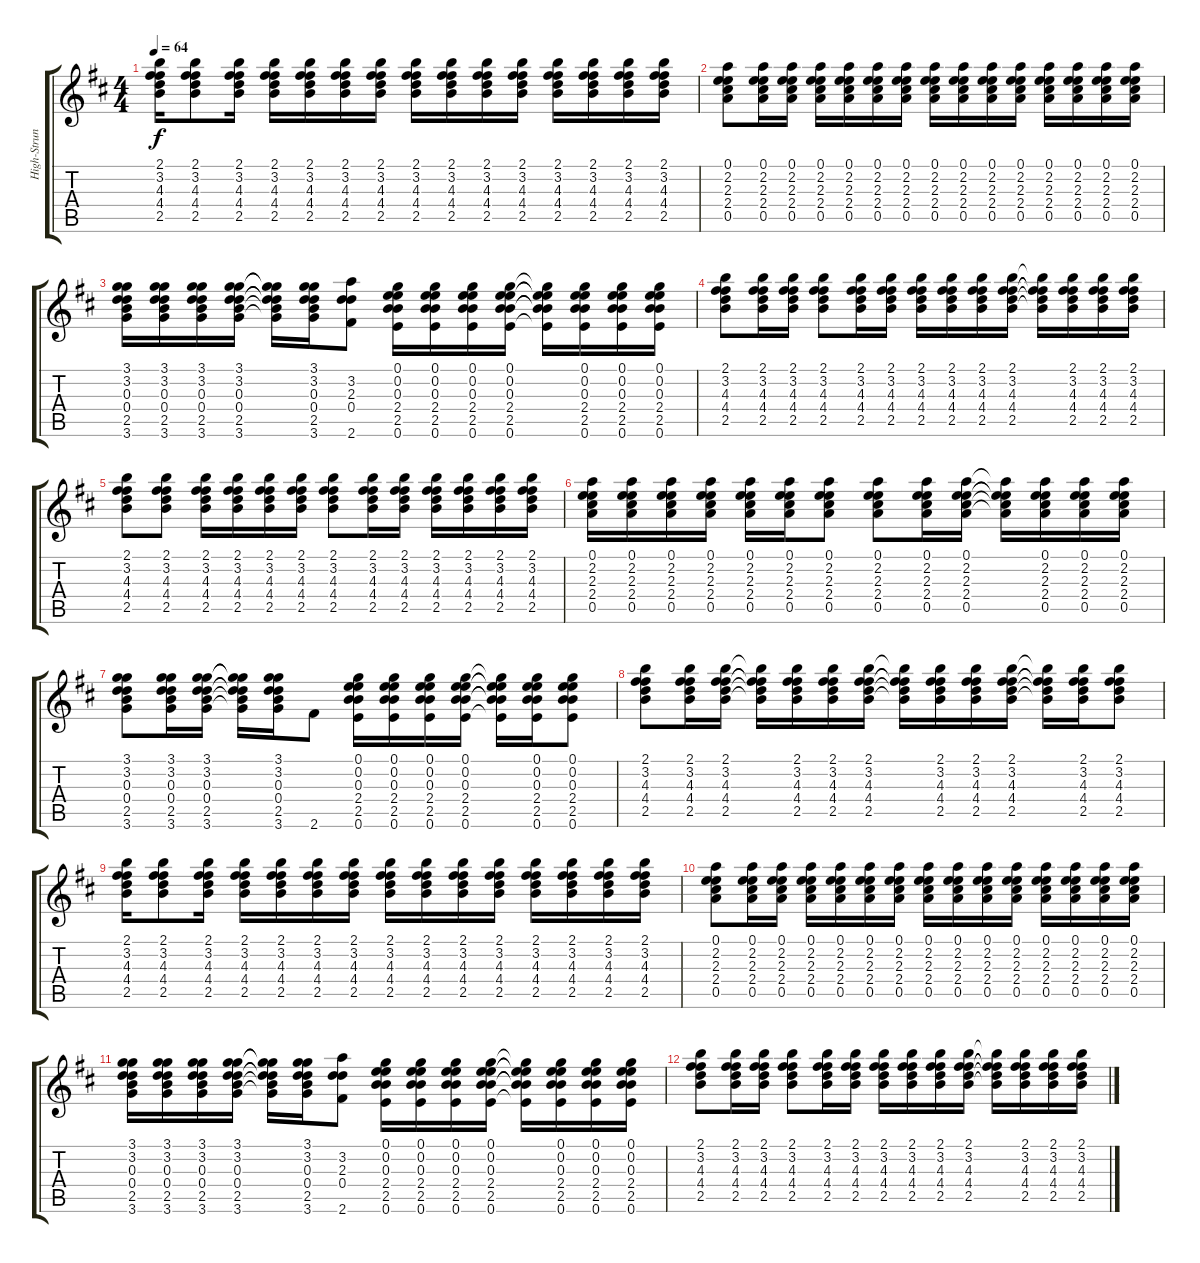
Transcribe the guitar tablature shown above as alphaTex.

\track ("High-Strung Acoustic" "High-Strun") {instrument electricguitarjazz}
\staff {score tabs}
\tuning (E4 B3 G4 D4 A3 E3) {hide}
\ts (4 4)
\tempo 64
\clef g2
\ks d
(2.1 3.2 4.3 4.4 2.5).16{dy f} (2.1 3.2 4.3 4.4 2.5).8 (2.1 3.2 4.3 4.4 2.5).16 (2.1 3.2 4.3 4.4 2.5).16 (2.1 3.2 4.3 4.4 2.5).16 (2.1 3.2 4.3 4.4 2.5).16 (2.1 3.2 4.3 4.4 2.5).16 (2.1 3.2 4.3 4.4 2.5).16 (2.1 3.2 4.3 4.4 2.5).16 (2.1 3.2 4.3 4.4 2.5).16 (2.1 3.2 4.3 4.4 2.5).16 (2.1 3.2 4.3 4.4 2.5).16 (2.1 3.2 4.3 4.4 2.5).16 (2.1 3.2 4.3 4.4 2.5).16 (2.1 3.2 4.3 4.4 2.5).16 |
(0.1 2.2 2.3 2.4 0.5).8 (0.1 2.2 2.3 2.4 0.5).16 (0.1 2.2 2.3 2.4 0.5).16 (0.1 2.2 2.3 2.4 0.5).16 (0.1 2.2 2.3 2.4 0.5).16 (0.1 2.2 2.3 2.4 0.5).16 (0.1 2.2 2.3 2.4 0.5).16 (0.1 2.2 2.3 2.4 0.5).16 (0.1 2.2 2.3 2.4 0.5).16 (0.1 2.2 2.3 2.4 0.5).16 (0.1 2.2 2.3 2.4 0.5).16 (0.1 2.2 2.3 2.4 0.5).16 (0.1 2.2 2.3 2.4 0.5).16 (0.1 2.2 2.3 2.4 0.5).16 (0.1 2.2 2.3 2.4 0.5).16 |
(3.1 3.2 0.3 0.4 2.5 3.6).16 (3.1 3.2 0.3 0.4 2.5 3.6).16 (3.1 3.2 0.3 0.4 2.5 3.6).16 (3.1 3.2 0.3 0.4 2.5 3.6).16 (3.1{t} 3.2{t} 0.3{t} 0.4{t} 2.5{t} 3.6{t}).16 (3.1 3.2 0.3 0.4 2.5 3.6).16 (3.2 2.3 0.4 2.6).8 (0.1 0.2 0.3 2.4 2.5 0.6).16 (0.1 0.2 0.3 2.4 2.5 0.6).16 (0.1 0.2 0.3 2.4 2.5 0.6).16 (0.1 0.2 0.3 2.4 2.5 0.6).16 (0.1{t} 0.2{t} 0.3{t} 2.4{t} 2.5{t} 0.6{t}).16 (0.1 0.2 0.3 2.4 2.5 0.6).16 (0.1 0.2 0.3 2.4 2.5 0.6).16 (0.1 0.2 0.3 2.4 2.5 0.6).16 |
(2.1 3.2 4.3 4.4 2.5).8 (2.1 3.2 4.3 4.4 2.5).16 (2.1 3.2 4.3 4.4 2.5).16 (2.1 3.2 4.3 4.4 2.5).8 (2.1 3.2 4.3 4.4 2.5).16 (2.1 3.2 4.3 4.4 2.5).16 (2.1 3.2 4.3 4.4 2.5).16 (2.1 3.2 4.3 4.4 2.5).16 (2.1 3.2 4.3 4.4 2.5).16 (2.1 3.2 4.3 4.4 2.5).16 (2.1{t} 3.2{t} 4.3{t} 4.4{t} 2.5{t}).16 (2.1 3.2 4.3 4.4 2.5).16 (2.1 3.2 4.3 4.4 2.5).16 (2.1 3.2 4.3 4.4 2.5).16 |
(2.1 3.2 4.3 4.4 2.5).8 (2.1 3.2 4.3 4.4 2.5).8 (2.1 3.2 4.3 4.4 2.5).16 (2.1 3.2 4.3 4.4 2.5).16 (2.1 3.2 4.3 4.4 2.5).16 (2.1 3.2 4.3 4.4 2.5).16 (2.1 3.2 4.3 4.4 2.5).8 (2.1 3.2 4.3 4.4 2.5).16 (2.1 3.2 4.3 4.4 2.5).16 (2.1 3.2 4.3 4.4 2.5).16 (2.1 3.2 4.3 4.4 2.5).16 (2.1 3.2 4.3 4.4 2.5).16 (2.1 3.2 4.3 4.4 2.5).16 |
(0.1 2.2 2.3 2.4 0.5).16 (0.1 2.2 2.3 2.4 0.5).16 (0.1 2.2 2.3 2.4 0.5).16 (0.1 2.2 2.3 2.4 0.5).16 (0.1 2.2 2.3 2.4 0.5).16 (0.1 2.2 2.3 2.4 0.5).16 (0.1 2.2 2.3 2.4 0.5).8 (0.1 2.2 2.3 2.4 0.5).8 (0.1 2.2 2.3 2.4 0.5).16 (0.1 2.2 2.3 2.4 0.5).16 (0.1{t} 2.2{t} 2.3{t} 2.4{t} 0.5{t}).16 (0.1 2.2 2.3 2.4 0.5).16 (0.1 2.2 2.3 2.4 0.5).16 (0.1 2.2 2.3 2.4 0.5).16 |
(3.1 3.2 0.3 0.4 2.5 3.6).8 (3.1 3.2 0.3 0.4 2.5 3.6).16 (3.1 3.2 0.3 0.4 2.5 3.6).16 (3.1{t} 3.2{t} 0.3{t} 0.4{t} 2.5{t} 3.6{t}).16 (3.1 3.2 0.3 0.4 2.5 3.6).16 2.6.8 (0.1 0.2 0.3 2.4 2.5 0.6).16 (0.1 0.2 0.3 2.4 2.5 0.6).16 (0.1 0.2 0.3 2.4 2.5 0.6).16 (0.1 0.2 0.3 2.4 2.5 0.6).16 (0.1{t} 0.2{t} 0.3{t} 2.4{t} 2.5{t} 0.6{t}).16 (0.1 0.2 0.3 2.4 2.5 0.6).16 (0.1 0.2 0.3 2.4 2.5 0.6).8 |
(2.1 3.2 4.3 4.4 2.5).8 (2.1 3.2 4.3 4.4 2.5).16 (2.1 3.2 4.3 4.4 2.5).16 (2.1{t} 3.2{t} 4.3{t} 4.4{t} 2.5{t}).16 (2.1 3.2 4.3 4.4 2.5).16 (2.1 3.2 4.3 4.4 2.5).16 (2.1 3.2 4.3 4.4 2.5).16 (2.1{t} 3.2{t} 4.3{t} 4.4{t} 2.5{t}).16 (2.1 3.2 4.3 4.4 2.5).16 (2.1 3.2 4.3 4.4 2.5).16 (2.1 3.2 4.3 4.4 2.5).16 (2.1{t} 3.2{t} 4.3{t} 4.4{t} 2.5{t}).16 (2.1 3.2 4.3 4.4 2.5).16 (2.1 3.2 4.3 4.4 2.5).8 |
(2.1 3.2 4.3 4.4 2.5).16 (2.1 3.2 4.3 4.4 2.5).8 (2.1 3.2 4.3 4.4 2.5).16 (2.1 3.2 4.3 4.4 2.5).16 (2.1 3.2 4.3 4.4 2.5).16 (2.1 3.2 4.3 4.4 2.5).16 (2.1 3.2 4.3 4.4 2.5).16 (2.1 3.2 4.3 4.4 2.5).16 (2.1 3.2 4.3 4.4 2.5).16 (2.1 3.2 4.3 4.4 2.5).16 (2.1 3.2 4.3 4.4 2.5).16 (2.1 3.2 4.3 4.4 2.5).16 (2.1 3.2 4.3 4.4 2.5).16 (2.1 3.2 4.3 4.4 2.5).16 (2.1 3.2 4.3 4.4 2.5).16 |
(0.1 2.2 2.3 2.4 0.5).8{volume 10} (0.1 2.2 2.3 2.4 0.5).16 (0.1 2.2 2.3 2.4 0.5).16 (0.1 2.2 2.3 2.4 0.5).16 (0.1 2.2 2.3 2.4 0.5).16 (0.1 2.2 2.3 2.4 0.5).16 (0.1 2.2 2.3 2.4 0.5).16 (0.1 2.2 2.3 2.4 0.5).16 (0.1 2.2 2.3 2.4 0.5).16 (0.1 2.2 2.3 2.4 0.5).16 (0.1 2.2 2.3 2.4 0.5).16 (0.1 2.2 2.3 2.4 0.5).16 (0.1 2.2 2.3 2.4 0.5).16 (0.1 2.2 2.3 2.4 0.5).16 (0.1 2.2 2.3 2.4 0.5).16 |
(3.1 3.2 0.3 0.4 2.5 3.6).16 (3.1 3.2 0.3 0.4 2.5 3.6).16 (3.1 3.2 0.3 0.4 2.5 3.6).16 (3.1 3.2 0.3 0.4 2.5 3.6).16 (3.1{t} 3.2{t} 0.3{t} 0.4{t} 2.5{t} 3.6{t}).16 (3.1 3.2 0.3 0.4 2.5 3.6).16 (3.2 2.3 0.4 2.6).8 (0.1 0.2 0.3 2.4 2.5 0.6).16 (0.1 0.2 0.3 2.4 2.5 0.6).16 (0.1 0.2 0.3 2.4 2.5 0.6).16 (0.1 0.2 0.3 2.4 2.5 0.6).16 (0.1{t} 0.2{t} 0.3{t} 2.4{t} 2.5{t} 0.6{t}).16 (0.1 0.2 0.3 2.4 2.5 0.6).16 (0.1 0.2 0.3 2.4 2.5 0.6).16 (0.1 0.2 0.3 2.4 2.5 0.6).16{volume 5} |
(2.1 3.2 4.3 4.4 2.5).8{volume 5} (2.1 3.2 4.3 4.4 2.5).16 (2.1 3.2 4.3 4.4 2.5).16 (2.1 3.2 4.3 4.4 2.5).8 (2.1 3.2 4.3 4.4 2.5).16 (2.1 3.2 4.3 4.4 2.5).16 (2.1 3.2 4.3 4.4 2.5).16 (2.1 3.2 4.3 4.4 2.5).16 (2.1 3.2 4.3 4.4 2.5).16 (2.1 3.2 4.3 4.4 2.5).16 (2.1{t} 3.2{t} 4.3{t} 4.4{t} 2.5{t}).16 (2.1 3.2 4.3 4.4 2.5).16 (2.1 3.2 4.3 4.4 2.5).16 (2.1 3.2 4.3 4.4 2.5).16
